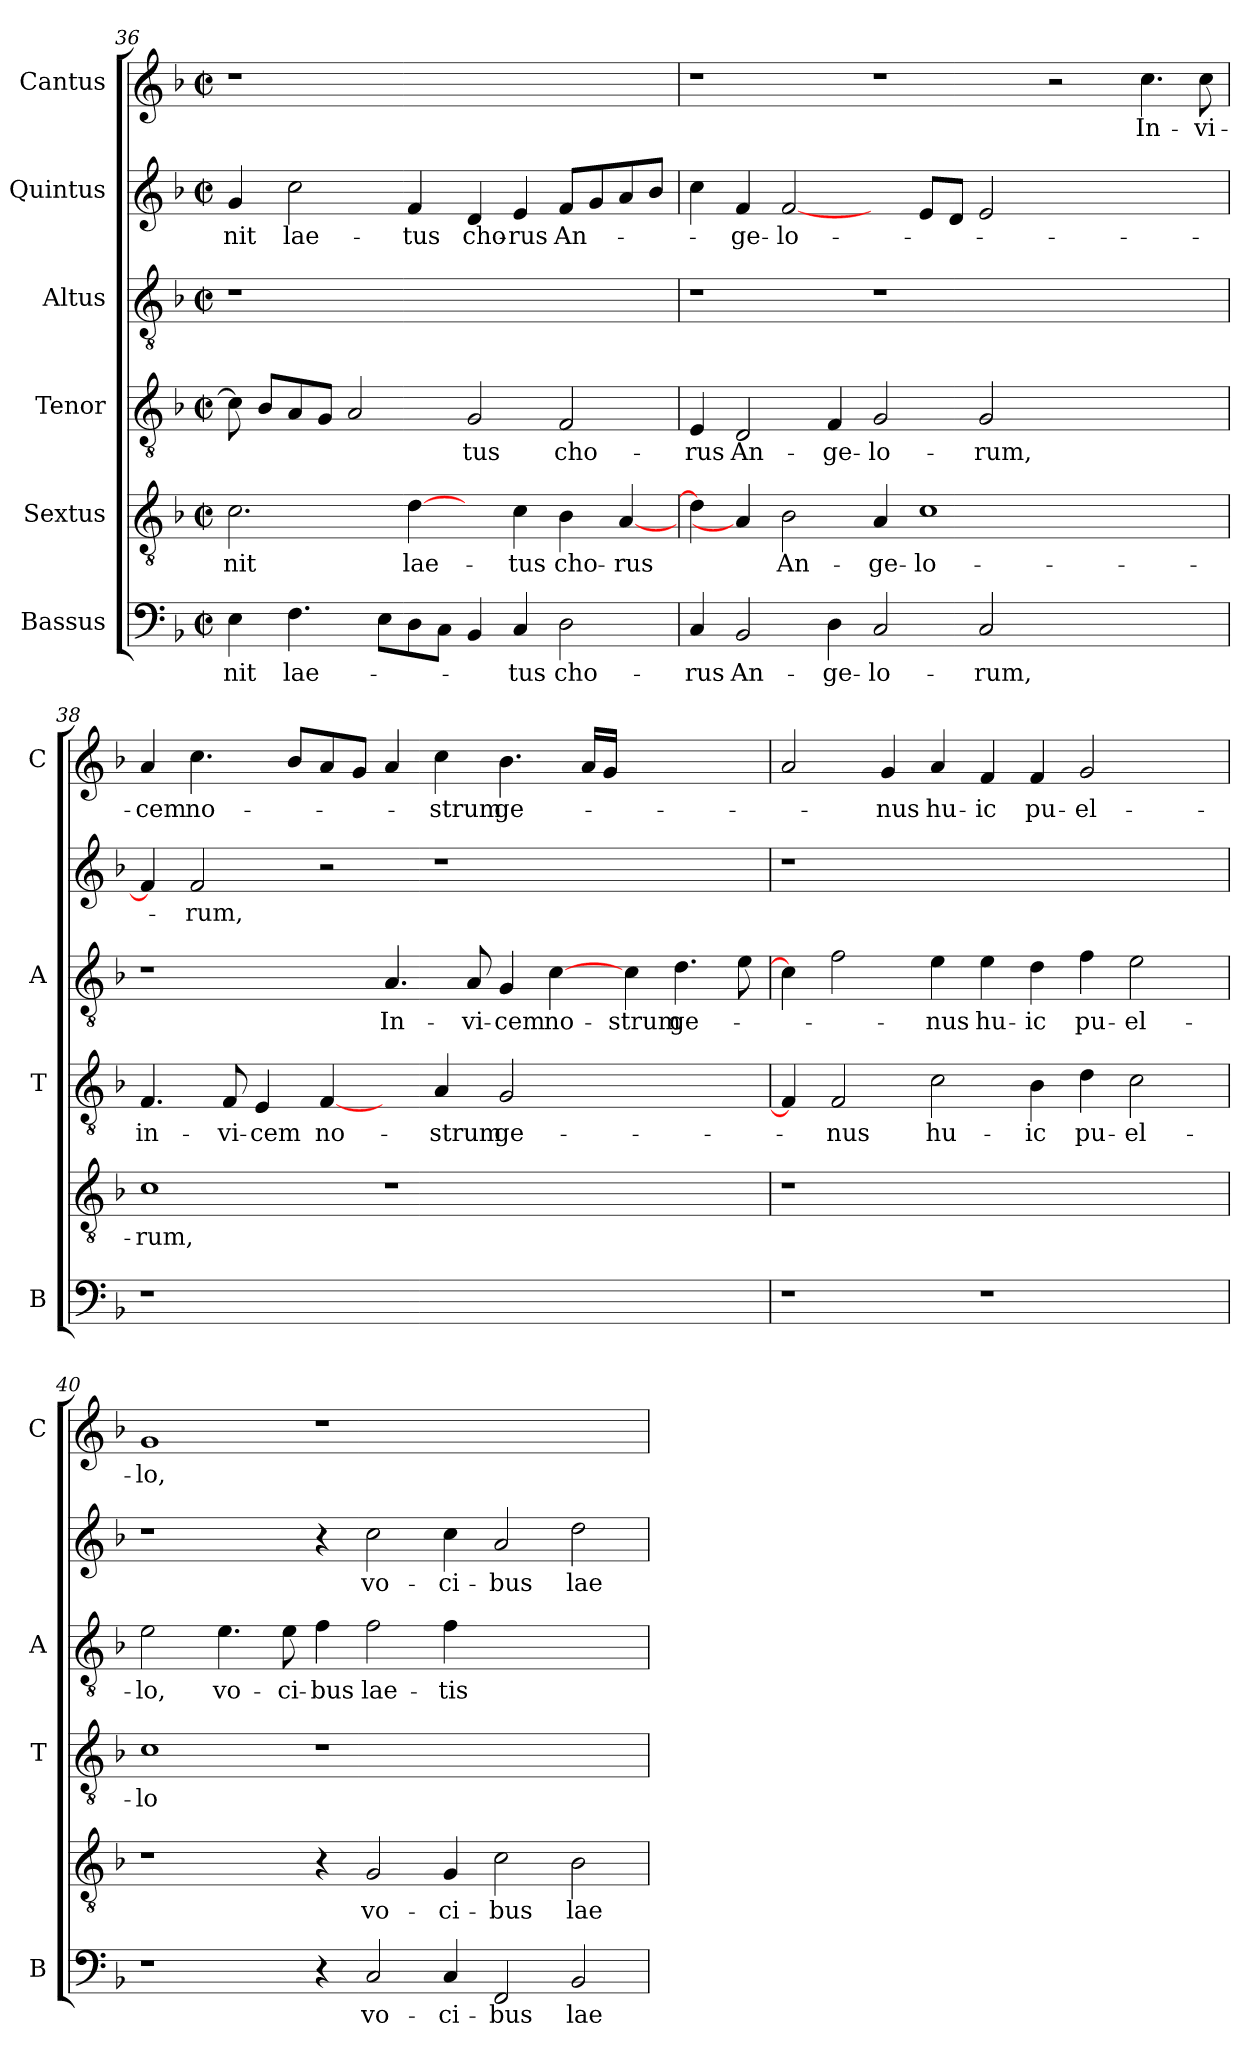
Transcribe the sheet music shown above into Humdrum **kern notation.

**kern	**text	**kern	**text	**kern	**text	**kern	**text	**kern	**text	**kern	**text
*part6	*part6	*part5	*part5	*part4	*part4	*part3	*part3	*part2	*part2	*part1	*part1
*staff6	*staff6	*staff5	*staff5	*staff4	*staff4	*staff3	*staff3	*staff2	*staff2	*staff1	*staff1
*I"Bassus	*	*I"Sextus	*	*I"Tenor	*	*I"Altus	*	*I"Quintus	*	*I"Cantus	*
*I'B	*	*	*	*I'T	*	*I'A	*	*	*	*I'C	*
*clefF4	*	*clefGv2	*	*clefGv2	*	*clefGv2	*	*clefG2	*	*clefG2	*
*k[b-]	*	*k[b-]	*	*k[b-]	*	*k[b-]	*	*k[b-]	*	*k[b-]	*
*F:	*	*F:	*	*F:	*	*F:	*	*F:	*	*F:	*
*M2/2	*	*M2/2	*	*M2/2	*	*M2/2	*	*M2/2	*	*M2/2	*
*met(c|)	*	*met(c|)	*	*met(c|)	*	*met(c|)	*	*met(c|)	*	*met(c|)	*
=36	=36	=36	=36	=36	=36	=36	=36	=36	=36	=36	=36
4E\	-nit	2.c\	-nit	8c\]	.	1r	.	4g/	-nit	1r	.
.	.	.	.	8B-/L	.	.	.	.	.	.	.
4.F\	lae-	.	.	8A/	.	.	.	2cc\	lae-	.	.
.	.	.	.	8G/J	.	.	.	.	.	.	.
.	.	.	.	2A/	.	.	.	.	.	.	.
8E\L	.	.	.	.	.	.	.	.	.	.	.
8D\	.	[4d\	lae-	.	.	.	.	4f/	-tus	.	.
8C\J	.	.	.	.	.	.	.	.	.	.	.
4BB-/	.	4ryy	.	2G/	-tus	1ryy	.	4d/	cho-	1ryy	.
4C/	-tus	4c\	-tus	.	.	.	.	4e/	-rus	.	.
2D\	cho-	4B-\	cho-	2F/	cho-	.	.	8f/L	An-	.	.
.	.	.	.	.	.	.	.	8g/	.	.	.
.	.	[4A/	-rus	.	.	.	.	8a/	.	.	.
.	.	.	.	.	.	.	.	8b-/J	.	.	.
!!LO:PB:g=z
=37	=37	=37	=37	=37	=37	=37	=37	=37	=37	=37	=37
4C/	-rus	4d\]	.	4E/	-rus	1r	.	4cc\	.	1r	.
2BB-/	An-	4A/]	.	2D/	An-	.	.	4f/	-ge-	.	.
.	.	2B-\	An-	.	.	.	.	[2f/	-lo-	.	.
4D\	-ge-	.	.	4F/	-ge-	.	.	.	.	.	.
2C/	-lo-	4A/	-ge-	2G/	-lo-	1r	.	4ryy	.	1r	.
.	.	1c	-lo-	.	.	.	.	8e/L	.	.	.
.	.	.	.	.	.	.	.	8d/J	.	.	.
2C/	-rum,	.	.	2G/	-rum,	.	.	2e/	.	.	.
1ryy	.	.	.	1ryy	.	1ryy	.	1ryy	.	2r	.
.	.	2.ryy	.	.	.	.	.	.	.	.	.
.	.	.	.	.	.	.	.	.	.	4.cc\	In-
.	.	.	.	.	.	.	.	.	.	8cc\	-vi-
=38	=38	=38	=38	=38	=38	=38	=38	=38	=38	=38	=38
1r	.	1c	-rum,	4.F/	in-	1r	.	4f/]	.	4a/	-cem
.	.	.	.	.	.	.	.	2f/	-rum,	4.cc\	no-
.	.	.	.	8F/	-vi-	.	.	.	.	.	.
.	.	.	.	4E/	-cem	.	.	.	.	.	.
.	.	.	.	.	.	.	.	.	.	8b-/L	.
.	.	.	.	[4F/	no-	.	.	2r	.	8a/	.
.	.	.	.	.	.	.	.	.	.	8g/J	.
1..ryy	.	1r	.	4ryy	.	4.A/	In-	.	.	4a/	.
.	.	.	.	4A/	-strum	.	.	1r	.	4cc\	-strum
.	.	.	.	.	.	8A/	-vi-	.	.	.	.
.	.	.	.	2G/	ge-	4G/	-cem	.	.	4.b-\	ge-
.	.	.	.	.	.	[4c\	no-	.	.	.	.
.	.	.	.	.	.	.	.	.	.	16a/LL	.
.	.	.	.	.	.	.	.	.	.	16g/JJ	.
.	.	2.ryy	.	2.ryy	.	4c\	-strum	.	.	2.ryy	.
.	.	.	.	.	.	4.d\	ge-	2ryy	.	.	.
.	.	.	.	.	.	8e\	.	.	.	.	.
=39	=39	=39	=39	=39	=39	=39	=39	=39	=39	=39	=39
1r	.	1r	.	4F/]	.	4c\]	.	1r	.	2a/	.
.	.	.	.	2F/	-nus	2f\	.	.	.	.	.
.	.	.	.	.	.	.	.	.	.	4g/	-nus
.	.	.	.	2c\	hu-	4e\	-nus	.	.	4a/	hu-
1r	.	1ryy	.	.	.	4e\	hu-	1ryy	.	4f/	-ic
.	.	.	.	4B-\	-ic	4d\	-ic	.	.	4f/	pu-
.	.	.	.	4d\	pu-	4f\	pu-	.	.	2g/	-el-
.	.	.	.	2c\	-el-	2e\	-el-	.	.	.	.
4ryy	.	4ryy	.	.	.	.	.	4ryy	.	4ryy	.
!!LO:LB:g=z
=40	=40	=40	=40	=40	=40	=40	=40	=40	=40	=40	=40
1r	.	1r	.	1c	-lo	2e\	-lo,	1r	.	1g	-lo,
.	.	.	.	.	.	4.e\	vo-	.	.	.	.
.	.	.	.	.	.	8e\	-ci-	.	.	.	.
4r	.	4r	.	1r	.	4f\	-bus	4r	.	1r	.
2C/	vo-	2G/	vo-	.	.	2f\	lae-	2cc\	vo-	.	.
4C/	-ci-	4G/	-ci-	.	.	4f\	-tis	4cc\	-ci-	.	.
2FF/	-bus	2c\	-bus	1ryy	.	1ryy	.	2a/	-bus	1ryy	.
2BB-/	lae-	2B-\	lae-	.	.	.	.	2dd\	lae-	.	.
=	=	=	=	=	=	=	=	=	=	=	=
*-	*-	*-	*-	*-	*-	*-	*-	*-	*-	*-	*-
